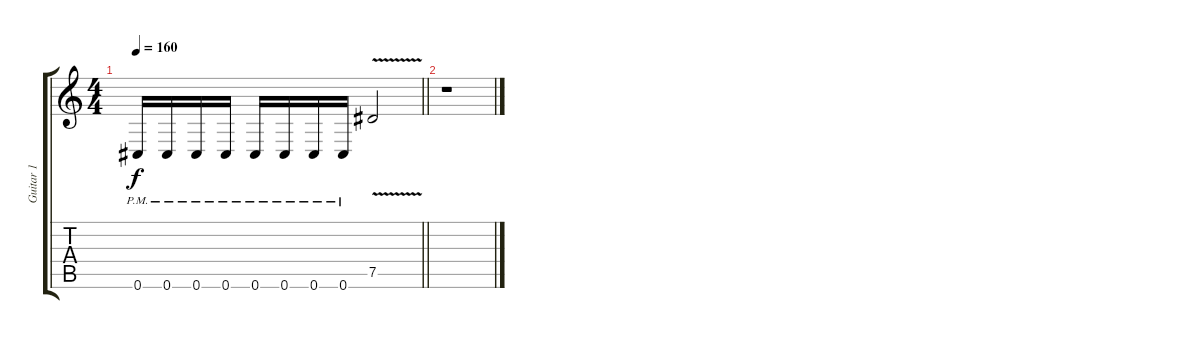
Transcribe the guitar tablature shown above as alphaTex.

\track ("Guitar 1" "Guitar 1") {instrument distortionguitar}
\staff {score tabs}
\tuning (Eb4 Bb3 Gb3 Db3 Ab2 Db2) {hide}
\ts (4 4)
\tempo 160
\clef g2
\barLineRight lightlight
\ks c
0.6{pm}.16{dy f} 0.6{pm}.16 0.6{pm}.16 0.6{pm}.16 0.6{pm}.16 0.6{pm}.16 0.6{pm}.16 0.6{pm}.16 7.5{v}.2 |
r.1
